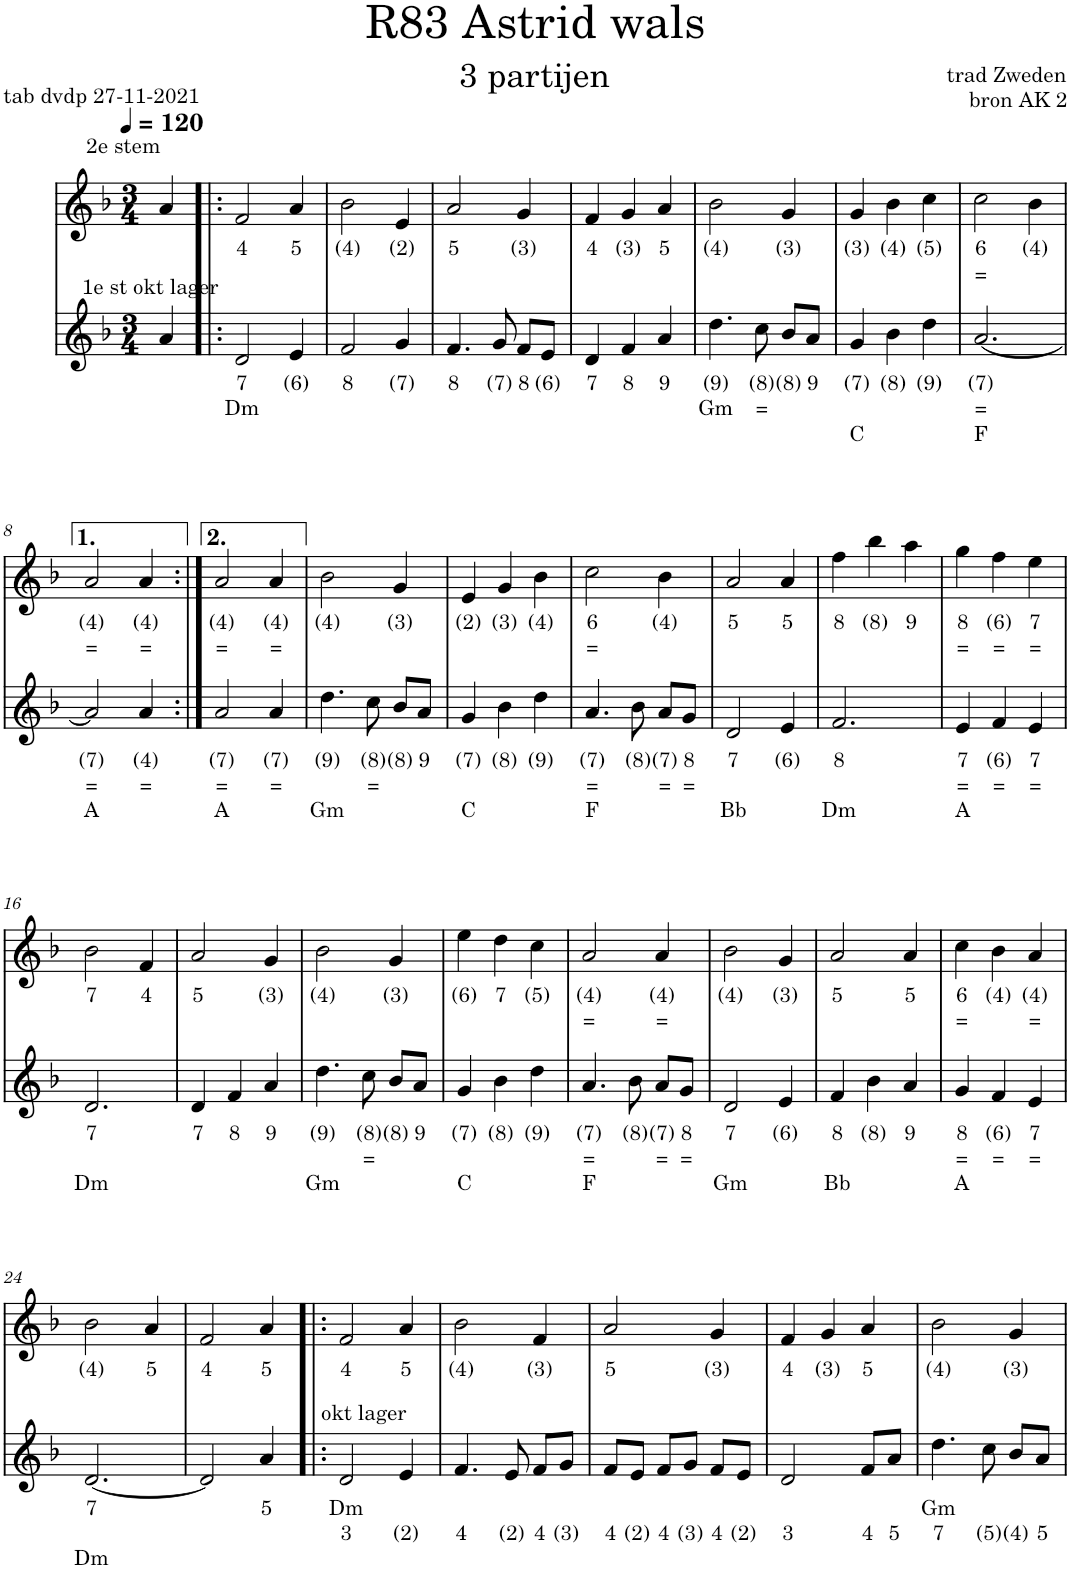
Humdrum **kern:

**kern	**text	**text	**text	**kern	**text	**text	**kern	**text	**text	**text
*part3	*part3	*part3	*part3	*part2	*part2	*part2	*part1	*part1	*part1	*part1
*staff3	*staff3	*staff3	*staff3	*staff2	*staff2	*staff2	*staff1	*staff1	*staff1	*staff1
*I"Viool	*	*	*	*I"Viool	*	*	*I"Piano	*	*	*
*	*	*	*	*	*	*	*stria5	*	*	*
*clefG2	*	*	*	*clefG2	*	*	*clefG2	*	*	*
*k[b-]	*	*	*	*k[b-]	*	*	*k[b-]	*	*	*
*M3/4	*	*	*	*M3/4	*	*	*M3/4	*	*	*
*MM120	*	*	*	*MM120	*	*	*MM120	*	*	*
=	=	=	=	=	=	=	=	=	=	=
!	!	!	!	!	!	!	!LO:TX:a:t=1e stem	!	!	!
!	!	!	!	!LO:TX:a:t=2e stem	!	!	!	!	!	!
!LO:TX:a:t=1e st okt lager	!	!	!	!	!	!	!	!	!	!
4a/	.	.	.	4a/	.	.	4a	.	.	.
=1!|:	=1!|:	=1!|:	=1!|:	=1!|:	=1!|:	=1!|:	=1!|:	=1!|:	=1!|:	=1!|:
!	!LO:LY:b	!LO:LY:b	!	!	!LO:LY:b	!	!	!	!	!
2d/	7	Dm	.	2f/	4	.	2dd	7	Dm	.
!	!LO:LY:b	!	!	!	!LO:LY:b	!	!	!	!	!
4e/	(6)	.	.	4a/	5	.	4ee	(6)	.	.
=2	=2	=2	=2	=2	=2	=2	=2	=2	=2	=2
!	!LO:LY:b	!	!	!	!LO:LY:b	!	!	!	!	!
2f/	8	.	.	2b-\	(4)	.	2ff	8	.	.
!	!LO:LY:b	!	!	!	!LO:LY:b	!	!	!	!	!
4g/	(7)	.	.	4e/	(2)	.	4gg	(7)	.	.
=3	=3	=3	=3	=3	=3	=3	=3	=3	=3	=3
!	!LO:LY:b	!	!	!	!LO:LY:b	!	!	!	!	!
4.f/	8	.	.	2a/	5	.	4.ff	8	.	.
!	!LO:LY:b	!	!	!	!	!	!	!	!	!
8g/	(7)	.	.	.	.	.	8gg	(7)	.	.
!	!LO:LY:b	!	!	!	!LO:LY:b	!	!	!	!	!
8f/L	8	.	.	4g/	(3)	.	8ff\L	8	.	.
!	!LO:LY:b	!	!	!	!	!	!	!	!	!
8e/J	(6)	.	.	.	.	.	8ee\J	(6)	.	.
=4	=4	=4	=4	=4	=4	=4	=4	=4	=4	=4
!	!LO:LY:b	!	!	!	!LO:LY:b	!	!	!	!	!
4d/	7	.	.	4f/	4	.	4dd	7	.	.
!	!LO:LY:b	!	!	!	!LO:LY:b	!	!	!	!	!
4f/	8	.	.	4g/	(3)	.	4ff	8	.	.
!	!LO:LY:b	!	!	!	!LO:LY:b	!	!	!	!	!
4a/	9	.	.	4a/	5	.	4aa	9	.	.
=5	=5	=5	=5	=5	=5	=5	=5	=5	=5	=5
!	!LO:LY:b	!LO:LY:b	!	!	!LO:LY:b	!	!	!	!	!
4.dd\	(9)	Gm	.	2b-\	(4)	.	4.ddd	(9)	Gm	.
!	!LO:LY:b	!LO:LY:b	!	!	!	!	!	!	!	!
8cc\	(8)	=	.	.	.	.	8ccc	(8)	=	.
!	!LO:LY:b	!	!	!	!LO:LY:b	!	!	!	!	!
8b-/L	(8)	.	.	4g/	(3)	.	8bb-\L	(8)	.	.
!	!LO:LY:b	!	!	!	!	!	!	!	!	!
8a/J	9	.	.	.	.	.	8aa\J	9	.	.
=6	=6	=6	=6	=6	=6	=6	=6	=6	=6	=6
!	!LO:LY:b	!	!LO:LY:b	!	!LO:LY:b	!	!	!	!	!
4g/	(7)	.	C	4g/	(3)	.	4gg	(7)	.	C
!	!LO:LY:b	!	!	!	!LO:LY:b	!	!	!	!	!
4b-\	(8)	.	.	4b-\	(4)	.	4bb-	(8)	.	.
!	!LO:LY:b	!	!	!	!LO:LY:b	!	!	!	!	!
4dd\	(9)	.	.	4cc\	(5)	.	4ddd	(9)	.	.
=7	=7	=7	=7	=7	=7	=7	=7	=7	=7	=7
!	!LO:LY:b	!LO:LY:b	!LO:LY:b	!	!LO:LY:b	!LO:LY:b	!	!	!	!
[2.a/	(7)	=	F	2cc\	6	=	[2.aa	(7)	=	F
!	!	!	!	!	!LO:LY:b	!	!	!	!	!
.	.	.	.	4b-\	(4)	.	.	.	.	.
!!LO:LB:g=z
=8	=8	=8	=8	=8	=8	=8	=8	=8	=8	=8
!	!LO:LY:b	!LO:LY:b	!LO:LY:b	!	!LO:LY:b	!LO:LY:b	!	!	!	!
2a/]	(7)	=	A	2a/	(4)	=	2aa]	(7)	=	A
!	!LO:LY:b	!LO:LY:b	!	!	!LO:LY:b	!LO:LY:b	!	!	!	!
4a/	(4)	=	.	4a/	(4)	=	4a	(4)	=	.
=9:|!	=9:|!	=9:|!	=9:|!	=9:|!	=9:|!	=9:|!	=9:|!	=9:|!	=9:|!	=9:|!
!	!LO:LY:b	!LO:LY:b	!LO:LY:b	!	!LO:LY:b	!LO:LY:b	!	!	!	!
2a/	(7)	=	A	2a/	(4)	=	2aa	(7)	=	A
!	!LO:LY:b	!LO:LY:b	!	!	!LO:LY:b	!LO:LY:b	!	!	!	!
4a/	(7)	=	.	4a/	(4)	=	4aa	(7)	=	.
=10	=10	=10	=10	=10	=10	=10	=10	=10	=10	=10
!	!LO:LY:b	!	!LO:LY:b	!	!LO:LY:b	!	!	!	!	!
4.dd\	(9)	.	Gm	2b-\	(4)	.	4.ddd	(9)	.	Gm
!	!LO:LY:b	!LO:LY:b	!	!	!	!	!	!	!	!
8cc\	(8)	=	.	.	.	.	8ccc	(8)	=	.
!	!LO:LY:b	!	!	!	!LO:LY:b	!	!	!	!	!
8b-/L	(8)	.	.	4g/	(3)	.	8bb-\L	(8)	.	.
!	!LO:LY:b	!	!	!	!	!	!	!	!	!
8a/J	9	.	.	.	.	.	8aa\J	9	.	.
=11	=11	=11	=11	=11	=11	=11	=11	=11	=11	=11
!	!LO:LY:b	!	!LO:LY:b	!	!LO:LY:b	!	!	!	!	!
4g/	(7)	.	C	4e/	(2)	.	4gg	(7)	.	C
!	!LO:LY:b	!	!	!	!LO:LY:b	!	!	!	!	!
4b-\	(8)	.	.	4g/	(3)	.	4bb-	(8)	.	.
!	!LO:LY:b	!	!	!	!LO:LY:b	!	!	!	!	!
4dd\	(9)	.	.	4b-\	(4)	.	4ddd	(9)	.	.
=12	=12	=12	=12	=12	=12	=12	=12	=12	=12	=12
!	!LO:LY:b	!LO:LY:b	!LO:LY:b	!	!LO:LY:b	!LO:LY:b	!	!	!	!
4.a/	(7)	=	F	2cc\	6	=	4.aa	(7)	=	F
!	!LO:LY:b	!	!	!	!	!	!	!	!	!
8b-\	(8)	.	.	.	.	.	8bb-	(8)	.	.
!	!LO:LY:b	!LO:LY:b	!	!	!LO:LY:b	!	!	!	!	!
8a/L	(7)	=	.	4b-\	(4)	.	8aa\L	(7)	=	.
!	!LO:LY:b	!LO:LY:b	!	!	!	!	!	!	!	!
8g/J	8	=	.	.	.	.	8gg\J	8	=	.
=13	=13	=13	=13	=13	=13	=13	=13	=13	=13	=13
!	!LO:LY:b	!	!LO:LY:b	!	!LO:LY:b	!	!	!	!	!
2d/	7	.	Bb	2a/	5	.	2dd	7	.	Bb
!	!LO:LY:b	!	!	!	!LO:LY:b	!	!	!	!	!
4e/	(6)	.	.	4a/	5	.	4ee	(6)	.	.
=14	=14	=14	=14	=14	=14	=14	=14	=14	=14	=14
!	!LO:LY:b	!	!LO:LY:b	!	!LO:LY:b	!	!	!	!	!
2.f/	8	.	Dm	4ff\	8	.	2.ff	8	.	Dm
!	!	!	!	!	!LO:LY:b	!	!	!	!	!
.	.	.	.	4bb-\	(8)	.	.	.	.	.
!	!	!	!	!	!LO:LY:b	!	!	!	!	!
.	.	.	.	4aa\	9	.	.	.	.	.
=15	=15	=15	=15	=15	=15	=15	=15	=15	=15	=15
!	!LO:LY:b	!LO:LY:b	!LO:LY:b	!	!LO:LY:b	!LO:LY:b	!	!	!	!
4e/	7	=	A	4gg\	8	=	4ee	7	=	A
!	!LO:LY:b	!LO:LY:b	!	!	!LO:LY:b	!LO:LY:b	!	!	!	!
4f/	(6)	=	.	4ff\	(6)	=	4ff	(6)	=	.
!	!LO:LY:b	!LO:LY:b	!	!	!LO:LY:b	!LO:LY:b	!	!	!	!
4e/	7	=	.	4ee\	7	=	4ee	7	=	.
!!LO:LB:g=z
=16	=16	=16	=16	=16	=16	=16	=16	=16	=16	=16
!	!LO:LY:b	!	!LO:LY:b	!	!LO:LY:b	!	!	!	!	!
2.d/	7	.	Dm	2b-\	7	.	2.dd	7	.	Dm
!	!	!	!	!	!LO:LY:b	!	!	!	!	!
.	.	.	.	4f/	4	.	.	.	.	.
=17	=17	=17	=17	=17	=17	=17	=17	=17	=17	=17
!	!LO:LY:b	!	!	!	!LO:LY:b	!	!	!	!	!
4d/	7	.	.	2a/	5	.	4dd	7	.	.
!	!LO:LY:b	!	!	!	!	!	!	!	!	!
4f/	8	.	.	.	.	.	4ff	8	.	.
!	!LO:LY:b	!	!	!	!LO:LY:b	!	!	!	!	!
4a/	9	.	.	4g/	(3)	.	4aa	9	.	.
=18	=18	=18	=18	=18	=18	=18	=18	=18	=18	=18
!	!LO:LY:b	!	!LO:LY:b	!	!LO:LY:b	!	!	!	!	!
4.dd\	(9)	.	Gm	2b-\	(4)	.	4.ddd	(9)	.	Gm
!	!LO:LY:b	!LO:LY:b	!	!	!	!	!	!	!	!
8cc\	(8)	=	.	.	.	.	8ccc	(8)	=	.
!	!LO:LY:b	!	!	!	!LO:LY:b	!	!	!	!	!
8b-/L	(8)	.	.	4g/	(3)	.	8bb-\L	(8)	.	.
!	!LO:LY:b	!	!	!	!	!	!	!	!	!
8a/J	9	.	.	.	.	.	8aa\J	9	.	.
=19	=19	=19	=19	=19	=19	=19	=19	=19	=19	=19
!	!LO:LY:b	!	!LO:LY:b	!	!LO:LY:b	!	!	!	!	!
4g/	(7)	.	C	4ee\	(6)	.	4gg	(7)	.	C
!	!LO:LY:b	!	!	!	!LO:LY:b	!	!	!	!	!
4b-\	(8)	.	.	4dd\	7	.	4bb-	(8)	.	.
!	!LO:LY:b	!	!	!	!LO:LY:b	!	!	!	!	!
4dd\	(9)	.	.	4cc\	(5)	.	4ddd	(9)	.	.
=20	=20	=20	=20	=20	=20	=20	=20	=20	=20	=20
!	!LO:LY:b	!LO:LY:b	!LO:LY:b	!	!LO:LY:b	!LO:LY:b	!	!	!	!
4.a/	(7)	=	F	2a/	(4)	=	4.aa	(7)	=	F
!	!LO:LY:b	!	!	!	!	!	!	!	!	!
8b-\	(8)	.	.	.	.	.	8bb-	(8)	.	.
!	!LO:LY:b	!LO:LY:b	!	!	!LO:LY:b	!LO:LY:b	!	!	!	!
8a/L	(7)	=	.	4a/	(4)	=	8aa\L	(7)	=	.
!	!LO:LY:b	!LO:LY:b	!	!	!	!	!	!	!	!
8g/J	8	=	.	.	.	.	8gg\J	8	=	.
=21	=21	=21	=21	=21	=21	=21	=21	=21	=21	=21
!	!LO:LY:b	!	!LO:LY:b	!	!LO:LY:b	!	!	!	!	!
2d/	7	.	Gm	2b-\	(4)	.	2dd	7	.	Gm
!	!LO:LY:b	!	!	!	!LO:LY:b	!	!	!	!	!
4e/	(6)	.	.	4g/	(3)	.	4ee	(6)	.	.
=22	=22	=22	=22	=22	=22	=22	=22	=22	=22	=22
!	!LO:LY:b	!	!LO:LY:b	!	!LO:LY:b	!	!	!	!	!
4f/	8	.	Bb	2a/	5	.	4ff	8	.	Bb
!	!LO:LY:b	!	!	!	!	!	!	!	!	!
4b-\	(8)	.	.	.	.	.	4bb-	(8)	.	.
!	!LO:LY:b	!	!	!	!LO:LY:b	!	!	!	!	!
4a/	9	.	.	4a/	5	.	4aa	9	.	.
=23	=23	=23	=23	=23	=23	=23	=23	=23	=23	=23
!	!LO:LY:b	!LO:LY:b	!LO:LY:b	!	!LO:LY:b	!LO:LY:b	!	!	!	!
4g/	8	=	A	4cc\	6	=	4gg	8	=	A
!	!LO:LY:b	!LO:LY:b	!	!	!LO:LY:b	!	!	!	!	!
4f/	(6)	=	.	4b-\	(4)	.	4ff	(6)	=	.
!	!LO:LY:b	!LO:LY:b	!	!	!LO:LY:b	!LO:LY:b	!	!	!	!
4e/	7	=	.	4a/	(4)	=	4ee	7	=	.
!!LO:LB:g=z
=24	=24	=24	=24	=24	=24	=24	=24	=24	=24	=24
!	!LO:LY:b	!	!LO:LY:b	!	!LO:LY:b	!	!	!	!	!
[2.d/	7	.	Dm	2b-\	(4)	.	[2.dd	7	.	Dm
!	!	!	!	!	!LO:LY:b	!	!	!	!	!
.	.	.	.	4a/	5	.	.	.	.	.
=25	=25	=25	=25	=25	=25	=25	=25	=25	=25	=25
!	!	!	!	!	!LO:LY:b	!	!	!	!	!
2d/]	.	.	.	2f/	4	.	2dd]	.	.	Dm
!	!LO:LY:b	!	!	!	!LO:LY:b	!	!	!	!	!
4a/	5	.	.	4a/	5	.	4a	5	.	.
=26!|:	=26!|:	=26!|:	=26!|:	=26!|:	=26!|:	=26!|:	=26!|:	=26!|:	=26!|:	=26!|:
!LO:TX:a:t=okt lager	!	!	!	!	!	!	!	!	!	!
!	!LO:LY:b	!LO:LY:b	!	!	!LO:LY:b	!	!	!	!	!
2d/	Dm	3	.	2f/	4	.	2dd	Dm	7	.
!	!	!LO:LY:b	!	!	!LO:LY:b	!	!	!	!	!
4e/	.	(2)	.	4a/	5	.	4ee	.	(6)	.
=27	=27	=27	=27	=27	=27	=27	=27	=27	=27	=27
!	!	!LO:LY:b	!	!	!LO:LY:b	!	!	!	!	!
4.f/	.	4	.	2b-\	(4)	.	4.ff	.	8	.
!	!	!LO:LY:b	!	!	!	!	!	!	!	!
8e/	.	(2)	.	.	.	.	8ee	.	(6)	.
!	!	!LO:LY:b	!	!	!LO:LY:b	!	!	!	!	!
8f/L	.	4	.	4f/	(3)	.	8ff\L	.	8	.
!	!	!LO:LY:b	!	!	!	!	!	!	!	!
8g/J	.	(3)	.	.	.	.	8gg\J	.	(7)	.
=28	=28	=28	=28	=28	=28	=28	=28	=28	=28	=28
!	!	!LO:LY:b	!	!	!LO:LY:b	!	!	!	!	!
8f/L	.	4	.	2a/	5	.	8ff\L	.	8	.
!	!	!LO:LY:b	!	!	!	!	!	!	!	!
8e/J	.	(2)	.	.	.	.	8ee\J	.	(6)	.
!	!	!LO:LY:b	!	!	!	!	!	!	!	!
8f/L	.	4	.	.	.	.	8ff\L	.	8	.
!	!	!LO:LY:b	!	!	!	!	!	!	!	!
8g/J	.	(3)	.	.	.	.	8gg\J	.	(7)	.
!	!	!LO:LY:b	!	!	!LO:LY:b	!	!	!	!	!
8f/L	.	4	.	4g/	(3)	.	8ff\L	.	8	.
!	!	!LO:LY:b	!	!	!	!	!	!	!	!
8e/J	.	(2)	.	.	.	.	8ee\J	.	(6)	.
=29	=29	=29	=29	=29	=29	=29	=29	=29	=29	=29
!	!	!LO:LY:b	!	!	!LO:LY:b	!	!	!	!	!
2d/	.	3	.	4f/	4	.	8dd\L	.	7	.
.	.	.	.	.	.	.	8a\J	.	5	.
!	!	!	!	!	!LO:LY:b	!	!	!	!	!
.	.	.	.	4g/	(3)	.	8dd\L	.	7	.
.	.	.	.	.	.	.	8ee\J	.	(6)	.
!	!	!LO:LY:b	!	!	!LO:LY:b	!	!	!	!	!
8f/L	.	4	.	4a/	5	.	8ff\L	.	8	.
!	!	!LO:LY:b	!	!	!	!	!	!	!	!
8a/J	.	5	.	.	.	.	8aa\J	.	9	.
=30	=30	=30	=30	=30	=30	=30	=30	=30	=30	=30
!	!LO:LY:b	!LO:LY:b	!	!	!LO:LY:b	!	!	!	!	!
4.dd\	Gm	7	.	2b-\	(4)	.	4.ddd	Gm	(9)	.
!	!	!LO:LY:b	!	!	!	!	!	!	!	!
8cc\	.	(5)	.	.	.	.	8ccc	.	(8)	=
!	!	!LO:LY:b	!	!	!LO:LY:b	!	!	!	!	!
8b-/L	.	(4)	.	4g/	(3)	.	8bb-\L	.	(8)	.
!	!	!LO:LY:b	!	!	!	!	!	!	!	!
8a/J	.	5	.	.	.	.	8aa\J	.	9	.
=	=	=	=	=	=	=	=	=	=	=
*-	*-	*-	*-	*-	*-	*-	*-	*-	*-	*-
